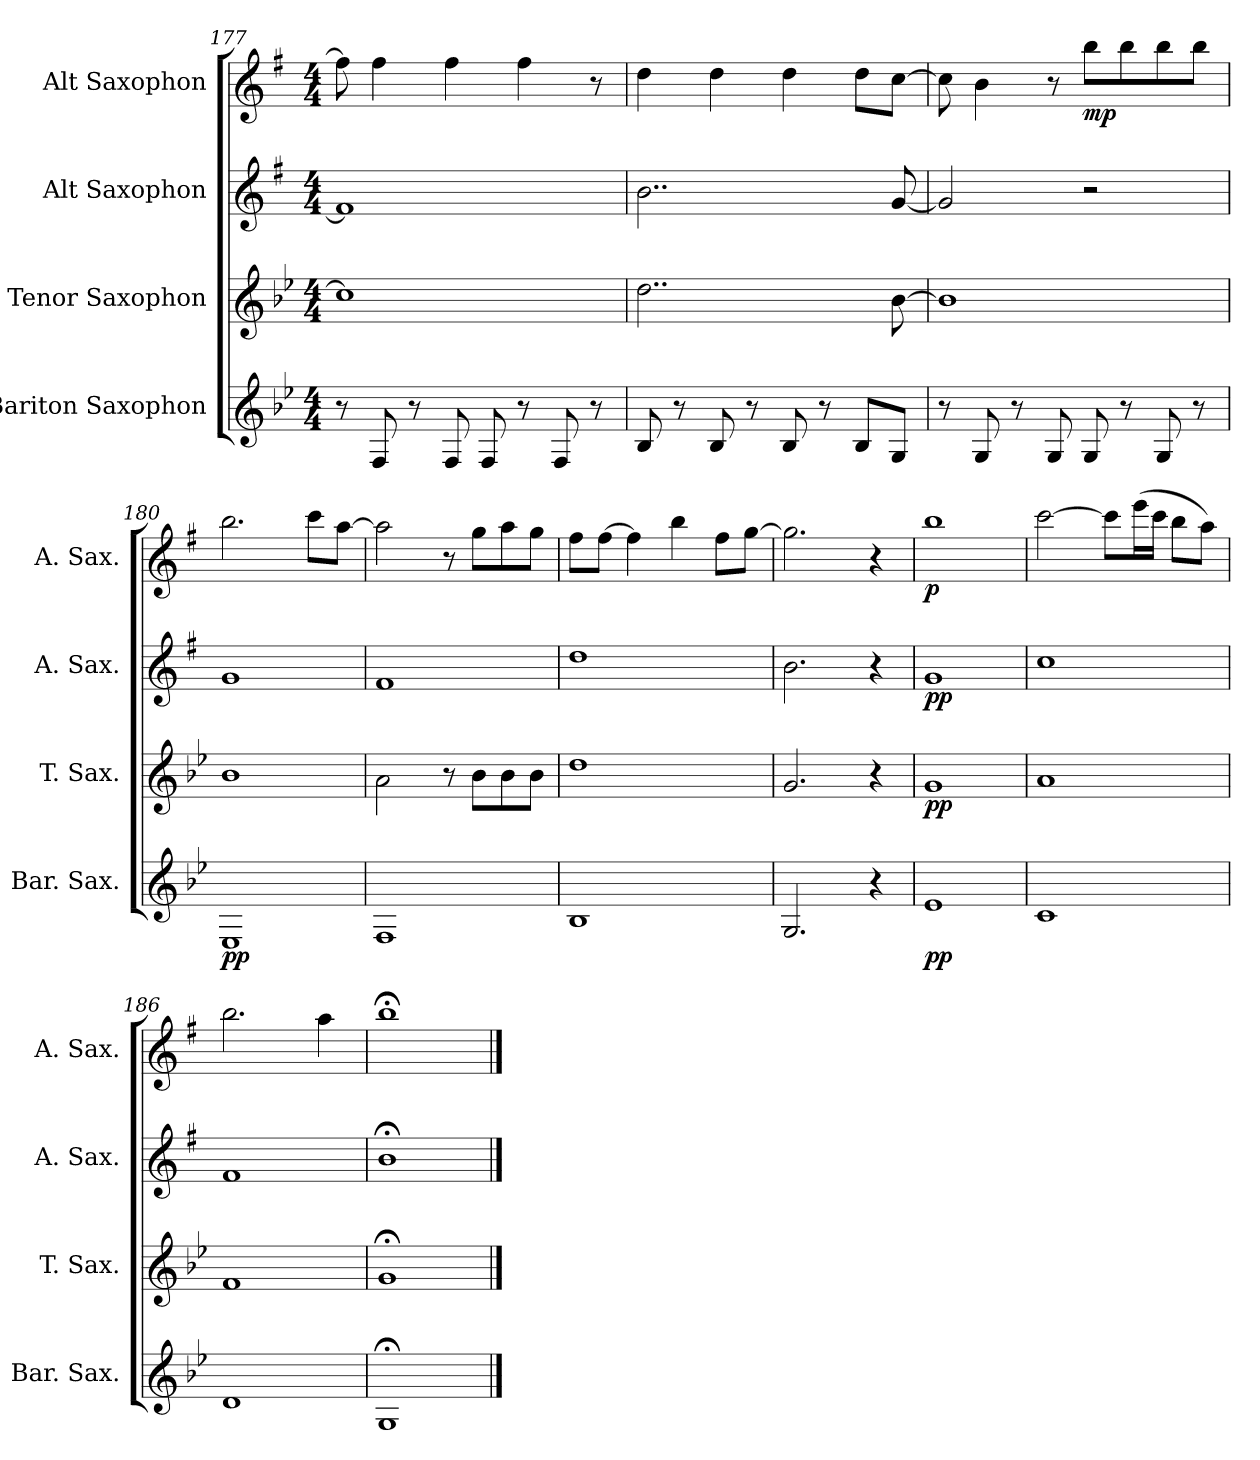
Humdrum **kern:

**kern	**dynam	**kern	**dynam	**kern	**dynam	**kern	**dynam
*part4	*part4	*part3	*part3	*part2	*part2	*part1	*part1
*staff4	*staff4	*staff3	*staff3	*staff2	*staff2	*staff1	*staff1
*I"Bariton Saxophon	*	*I"Tenor Saxophon	*	*I"Alt Saxophon	*	*I"Alt Saxophon	*
*I'Bar. Sax.	*	*I'T. Sax.	*	*I'A. Sax.	*	*I'A. Sax.	*
*clefG2	*	*clefG2	*	*clefG2	*	*clefG2	*
*ITrd12c21	*	*ITrd8c14	*	*ITrd5c9	*	*ITrd5c9	*
*k[b-e-]	*	*k[b-e-]	*	*k[b-e-]	*	*k[b-e-]	*
*M4/4	*	*M4/4	*	*M4/4	*	*M4/4	*
=177	=177	=177	=177	=177	=177	=177	=177
8r	.	1c]	.	1A]	.	8a\]	.
8FF/	.	.	.	.	.	4a\	.
8r	.	.	.	.	.	.	.
8FF/	.	.	.	.	.	4a\	.
8FF/	.	.	.	.	.	.	.
8r	.	.	.	.	.	4a\	.
8FF/	.	.	.	.	.	.	.
8r	.	.	.	.	.	8r	.
=178	=178	=178	=178	=178	=178	=178	=178
8BB-/	.	2..d\	.	2..d\	.	4f\	.
8r	.	.	.	.	.	.	.
8BB-/	.	.	.	.	.	4f\	.
8r	.	.	.	.	.	.	.
8BB-/	.	.	.	.	.	4f\	.
8r	.	.	.	.	.	.	.
8BB-/L	.	.	.	.	.	8f\L	.
8GG/J	.	[8B-\	.	[8B-/	.	[8e-\J	.
!!LO:LB:g=z
=179	=179	=179	=179	=179	=179	=179	=179
8r	.	1B-]	.	2B-/]	.	8e-\]	.
8GG/	.	.	.	.	.	4d\	.
8r	.	.	.	.	.	.	.
8GG/	.	.	.	.	.	8r	.
!	!	!	!	!	!	!	!LO:DY:b
8GG/	.	.	.	2r	.	8dd\L	mp
8r	.	.	.	.	.	8dd\	.
8GG/	.	.	.	.	.	8dd\	.
8r	.	.	.	.	.	8dd\J	.
=180	=180	=180	=180	=180	=180	=180	=180
!	!LO:DY:b	!	!	!	!	!	!
!	!LO:DY:n=1:b	!	!LO:DY:b	!	!	!	!
!	!	!	!LO:DY:n=1:b	!	!LO:DY:b	!	!
!	!	!	!	!	!LO:DY:n=1:b	!	!
1EE-	p p	1B-	mp mp	1B-	mp mp	2.dd\	.
.	.	.	.	.	.	8ee-\L	.
.	.	.	.	.	.	[8cc\J	.
=181	=181	=181	=181	=181	=181	=181	=181
1FF	.	2A\	.	1A	.	2cc\]	.
.	.	8r	.	.	.	8r	.
.	.	8B-\L	.	.	.	8b-\L	.
.	.	8B-\	.	.	.	8cc\	.
.	.	8B-\J	.	.	.	8b-\J	.
=182	=182	=182	=182	=182	=182	=182	=182
1BB-	.	1d	.	1f	.	8a\L	.
.	.	.	.	.	.	[8a\J	.
.	.	.	.	.	.	4a\]	.
.	.	.	.	.	.	4dd\	.
.	.	.	.	.	.	8a\L	.
.	.	.	.	.	.	[8b-\J	.
=183	=183	=183	=183	=183	=183	=183	=183
2.GG/	.	2.G/	.	2.d\	.	2.b-\]	.
4r	.	4r	.	4r	.	4r	.
=184	=184	=184	=184	=184	=184	=184	=184
!	!LO:DY:b	!	!	!	!	!	!
!	!LO:DY:n=1:b	!	!LO:DY:b	!	!	!	!
!	!	!	!LO:DY:n=1:b	!	!LO:DY:b	!	!
!	!	!	!	!	!LO:DY:n=1:b	!	!LO:DY:b
1E-	p p	1G	p p	1B-	p p	1dd	p
!!LO:LB:g=z
=185	=185	=185	=185	=185	=185	=185	=185
1C	.	1A	.	1e-	.	[2ee-\	.
.	.	.	.	.	.	8ee-\L]	.
.	.	.	.	.	.	(16gg\L	.
.	.	.	.	.	.	16ee-\JJ	.
.	.	.	.	.	.	8dd\L	.
.	.	.	.	.	.	8cc\J)	.
=186	=186	=186	=186	=186	=186	=186	=186
1D	.	1F	.	1A	.	2.dd\	.
.	.	.	.	.	.	4cc\	.
=187	=187	=187	=187	=187	=187	=187	=187
1GG;<	.	1G;<	.	1d;<	.	1dd;<	.
==	==	==	==	==	==	==	==
*-	*-	*-	*-	*-	*-	*-	*-
